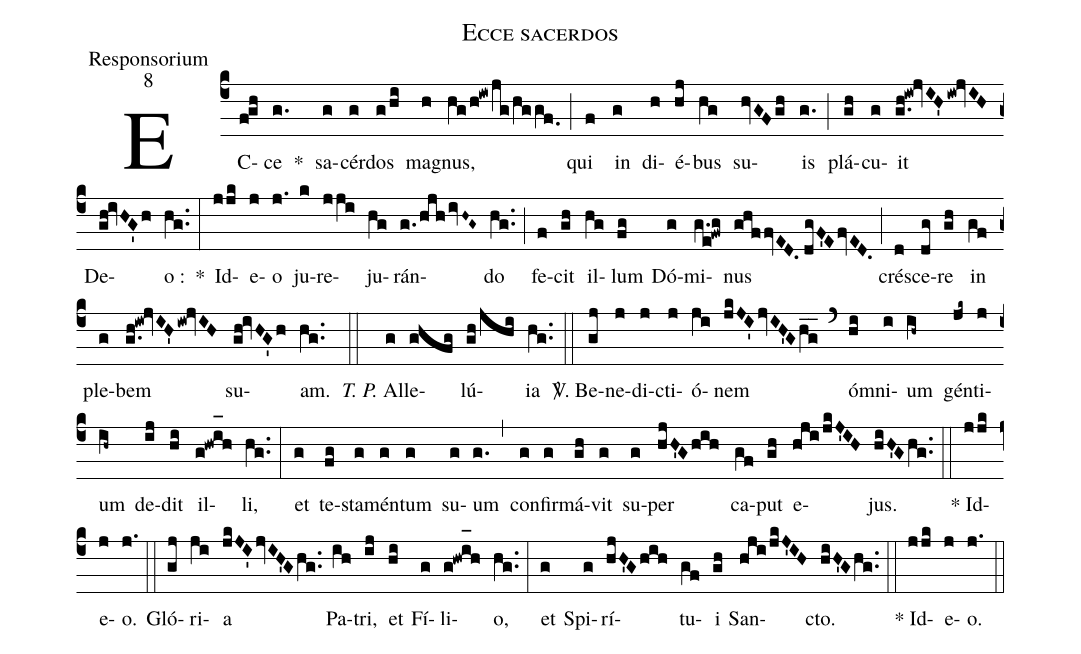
name:Ecce sacerdos;
office-part:Responsorium;
mode:8;
%%
(c4) EC(fgh)ce(g.) *() sa(g)cér(g)dos(g/hi) ma(h)gnus,(hg/h!iw/jg/hggf.0) (;) qui(f) in(g) di(h)é(hj)bus(hg) su(hvGFgh)is(g.) (;) plá(gh)cu(g)it(g.h!iw!jvIH'iw!jvIH) De(gh!ivHG'h)o :(hg..) *(:) Id(jjk)e(j)o(j.) ju(k)re(jji)ju(hg)rán(g./hjhivH~G~)do(hg..) (;) fe(f)cit(gh) il(hg)lum(fg) Dó(g)mi(g.e!fwg)nus(ghffvED.//dgF'EfvED.) (;) cré(d)sce(dg)re(gh) in(gf) ple(g)bem(g.h!iw!jvIH'iw!jvIH) su(gh!ivHG'h)am.(hg..) (::) <i>T. P.</i> Al(g)le(ghfg)lú(gh/jhi){ia}(hg..) (::) <sp>V/</sp>. Be(gj)ne(j)di(j)cti(j)ó(ji)nem(jkJI'jvIH'Gh_g_) (`) ó(hi)mni(i)um(ih~) gén(jk~)ti(j)um(ih~) de(ij)dit(hi) il(g!hwi_[oh:h]h)li,(hg..) (:) et(g) te(fg)sta(g)mén(g)tum(g) su(g)um(g.) (,) con(g)fir(g)má(gh)vit(g) su(g)per(hjH'Ghih) ca(gf)put(gh) e(hji/jkJ'IH)jus.(hiH'Ghg..) (::) * Id(jjk)e(j)o.(j.) (::) Gló(gj)ri(ji)a(jkJI'jvIH'Ghg..) Pa(ih)tri,(ij) et(hi) Fí(g)li(g!hwi_[oh:h]h)o,(hg..) (:) et(g) Spi(g)rí(hjH'Ghih)tu(gf)i(gh) San(hji/jkJ'IH)cto.(hiH'Ghg..) (::) * Id(jjk)e(j)o.(j.) (::)
